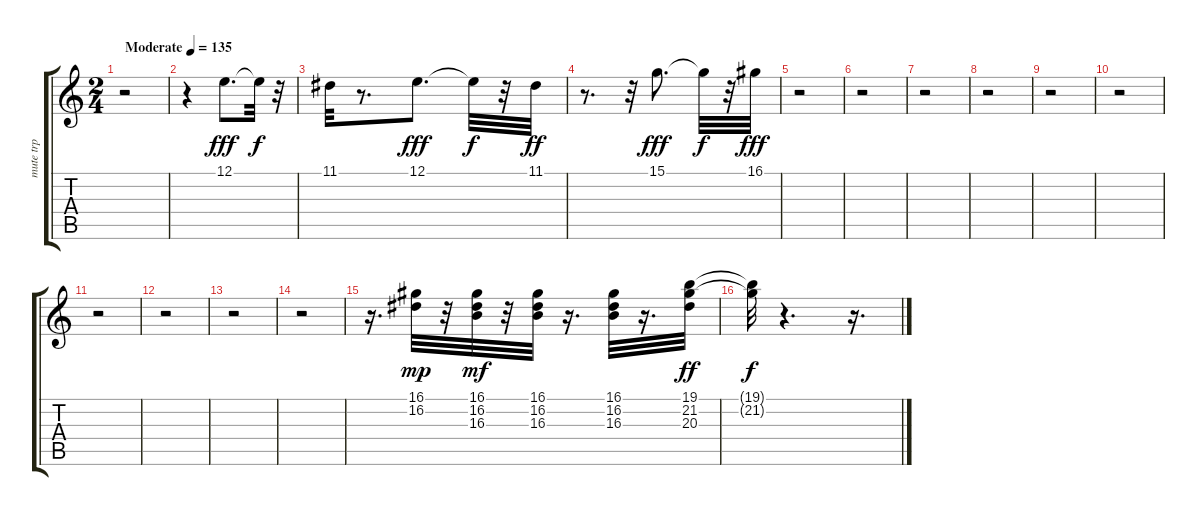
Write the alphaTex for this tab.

\track ("mute trp" "mute trp") {instrument mutedtrumpet}
\staff {score tabs}
\tuning (E4 B3 G3 D3 A2 E2) {hide}
\ts (2 4)
\tempo (135 "Moderate")
\clef g2
\ks c
r.2{dy fff instrument mutedtrumpet} |
r.4 12.1.8{d volume 6} 12.1{t}.32{dy f} r.32 |
11.1.32 r.8{d} 12.1.8{d dy fff} 12.1{t}.32{dy f} r.32 11.1.32{dy ff} |
r.8{d} r.32 15.1.8{d dy fff} 15.1{t}.32{dy f} r.32 16.1.32{dy fff} |
r.2 |
r.2 |
r.2 |
r.2 |
r.2 |
r.2 |
r.2 |
r.2 |
r.2 |
r.2 |
r.16{d} (16.1 16.2).32{dy mp} r.32 (16.1 16.2 16.3).32{dy mf} r.32 (16.1 16.2 16.3).32 r.16{d} (16.1 16.2 16.3).32 r.16{d} (19.1 21.2 20.3).32{dy ff} |
(19.1{t} 21.2{t}).32{dy f} r.4{d} r.16{d}
